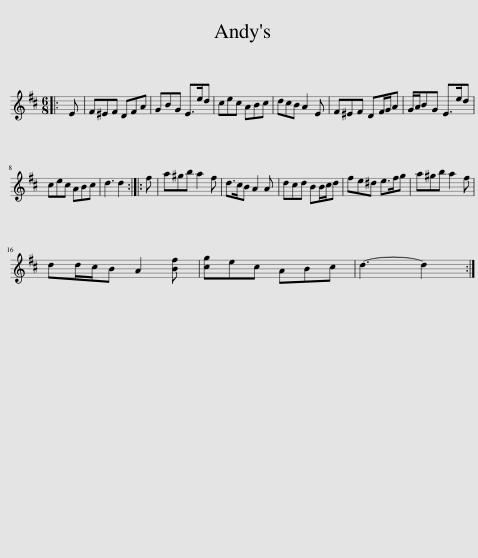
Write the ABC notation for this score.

X:1
L:1/8
M:6/8
I:linebreak $
K:D
V:1 treble
V:1
|: E | F^EF DFA | GBG E>ed | cec ABc | dcB A2 E | %5
 F^EF DF/G/A | G/A/BG E>ed |$ cec ABc | d3 d2 :: f | %10
 a^gb a2 f | d>cB A2 A | dcd BB/c/d | fe^d e>fg | a^gb a2 f |$ %15
 dd/c/B A2 [Bf] | [cg]ec ABc | d3- d2 :| %18
